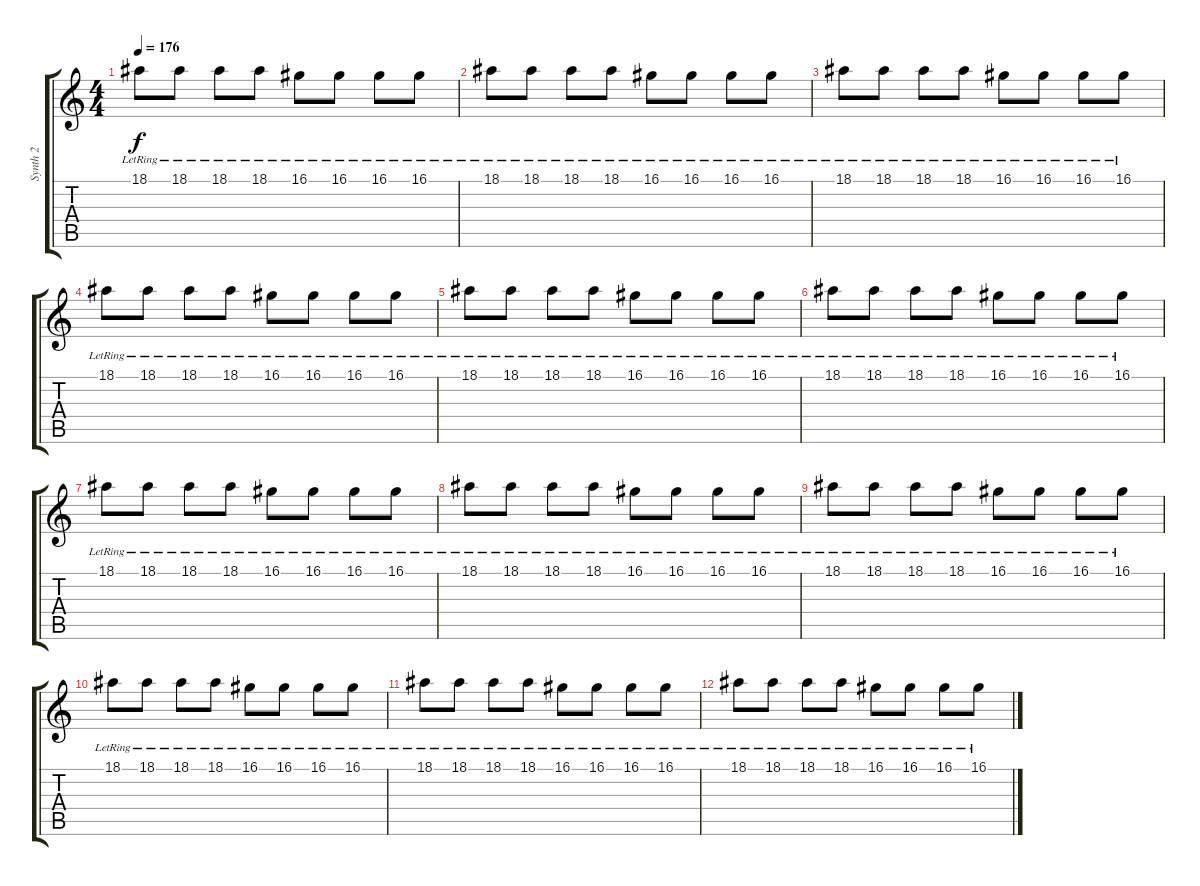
\track ("Synth 2" "Synth 2") {instrument pad7halo}
\staff {score tabs}
\tuning (E4 B3 G3 D3 A2 D2) {hide}
\ts (4 4)
\tempo 176
\clef g2
\ks c
18.1{lr}.8{dy f} 18.1{lr}.8 18.1{lr}.8 18.1{lr}.8 16.1{lr}.8 16.1{lr}.8 16.1{lr}.8 16.1{lr}.8 |
18.1{lr}.8 18.1{lr}.8 18.1{lr}.8 18.1{lr}.8 16.1{lr}.8 16.1{lr}.8 16.1{lr}.8 16.1{lr}.8 |
18.1{lr}.8 18.1{lr}.8 18.1{lr}.8 18.1{lr}.8 16.1{lr}.8 16.1{lr}.8 16.1{lr}.8 16.1{lr}.8 |
18.1{lr}.8 18.1{lr}.8 18.1{lr}.8 18.1{lr}.8 16.1{lr}.8 16.1{lr}.8 16.1{lr}.8 16.1{lr}.8 |
18.1{lr}.8 18.1{lr}.8 18.1{lr}.8 18.1{lr}.8 16.1{lr}.8 16.1{lr}.8 16.1{lr}.8 16.1{lr}.8 |
18.1{lr}.8 18.1{lr}.8 18.1{lr}.8 18.1{lr}.8 16.1{lr}.8 16.1{lr}.8 16.1{lr}.8 16.1{lr}.8 |
18.1{lr}.8 18.1{lr}.8 18.1{lr}.8 18.1{lr}.8 16.1{lr}.8 16.1{lr}.8 16.1{lr}.8 16.1{lr}.8 |
18.1{lr}.8 18.1{lr}.8 18.1{lr}.8 18.1{lr}.8 16.1{lr}.8 16.1{lr}.8 16.1{lr}.8 16.1{lr}.8 |
18.1{lr}.8 18.1{lr}.8 18.1{lr}.8 18.1{lr}.8 16.1{lr}.8 16.1{lr}.8 16.1{lr}.8 16.1{lr}.8 |
18.1{lr}.8 18.1{lr}.8 18.1{lr}.8 18.1{lr}.8 16.1{lr}.8 16.1{lr}.8 16.1{lr}.8 16.1{lr}.8 |
18.1{lr}.8 18.1{lr}.8 18.1{lr}.8 18.1{lr}.8 16.1{lr}.8 16.1{lr}.8 16.1{lr}.8 16.1{lr}.8 |
18.1{lr}.8 18.1{lr}.8 18.1{lr}.8 18.1{lr}.8 16.1{lr}.8 16.1{lr}.8 16.1{lr}.8 16.1{lr}.8
